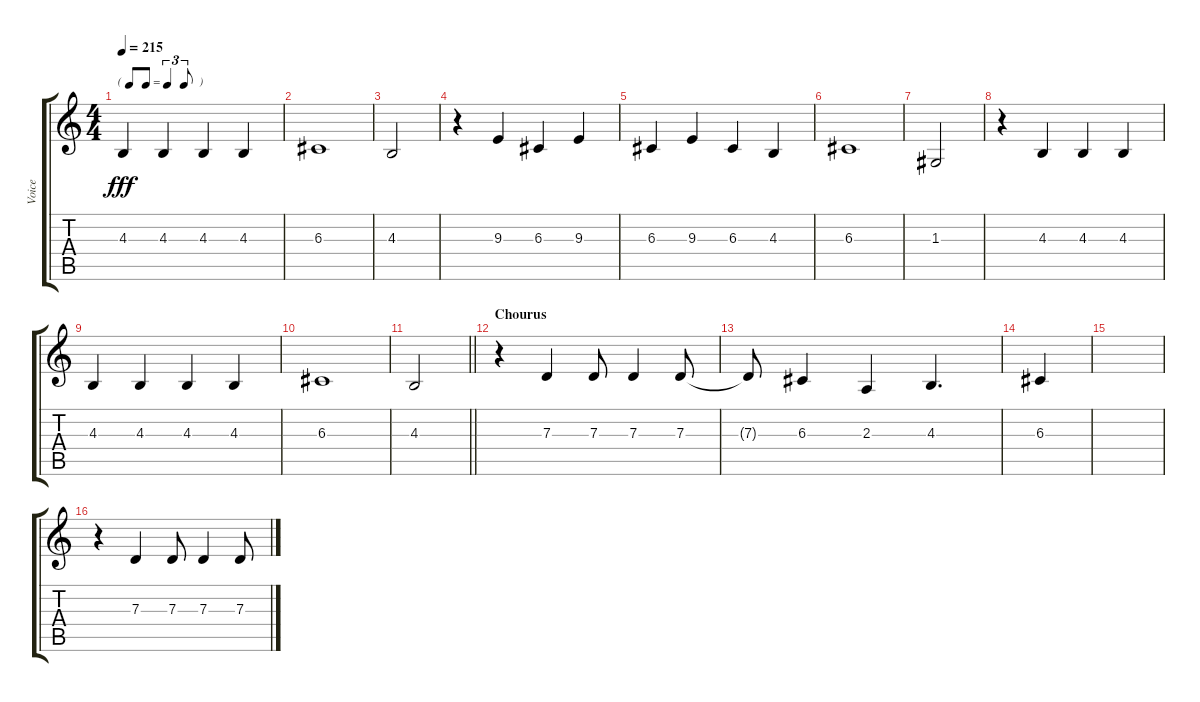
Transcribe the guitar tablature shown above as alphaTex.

\track ("Voice" "Voice") {instrument lead6voice}
\staff {score tabs}
\tuning (E4 B3 G3 D3 A2 E2) {hide}
\ts (4 4)
\tf triplet8th
\tempo 215
\clef g2
\ks c
4.3.4{dy fff} 4.3.4 4.3.4 4.3.4 |
6.3.1 |
4.3.2 |
r.4 9.3.4 6.3.4 9.3.4 |
6.3.4 9.3.4 6.3.4 4.3.4 |
6.3.1 |
1.3.2 |
r.4 4.3.4 4.3.4 4.3.4 |
4.3.4 4.3.4 4.3.4 4.3.4 |
6.3.1 |
\barLineRight lightlight
4.3.2 |
\section ("" "Chourus")
r.4 7.3.4 7.3.8 7.3.4 7.3.8 |
7.3{t}.8 6.3.4 2.3.4 4.3.4{d} |
6.3.4 |
|
r.4 7.3.4 7.3.8 7.3.4 7.3.8
